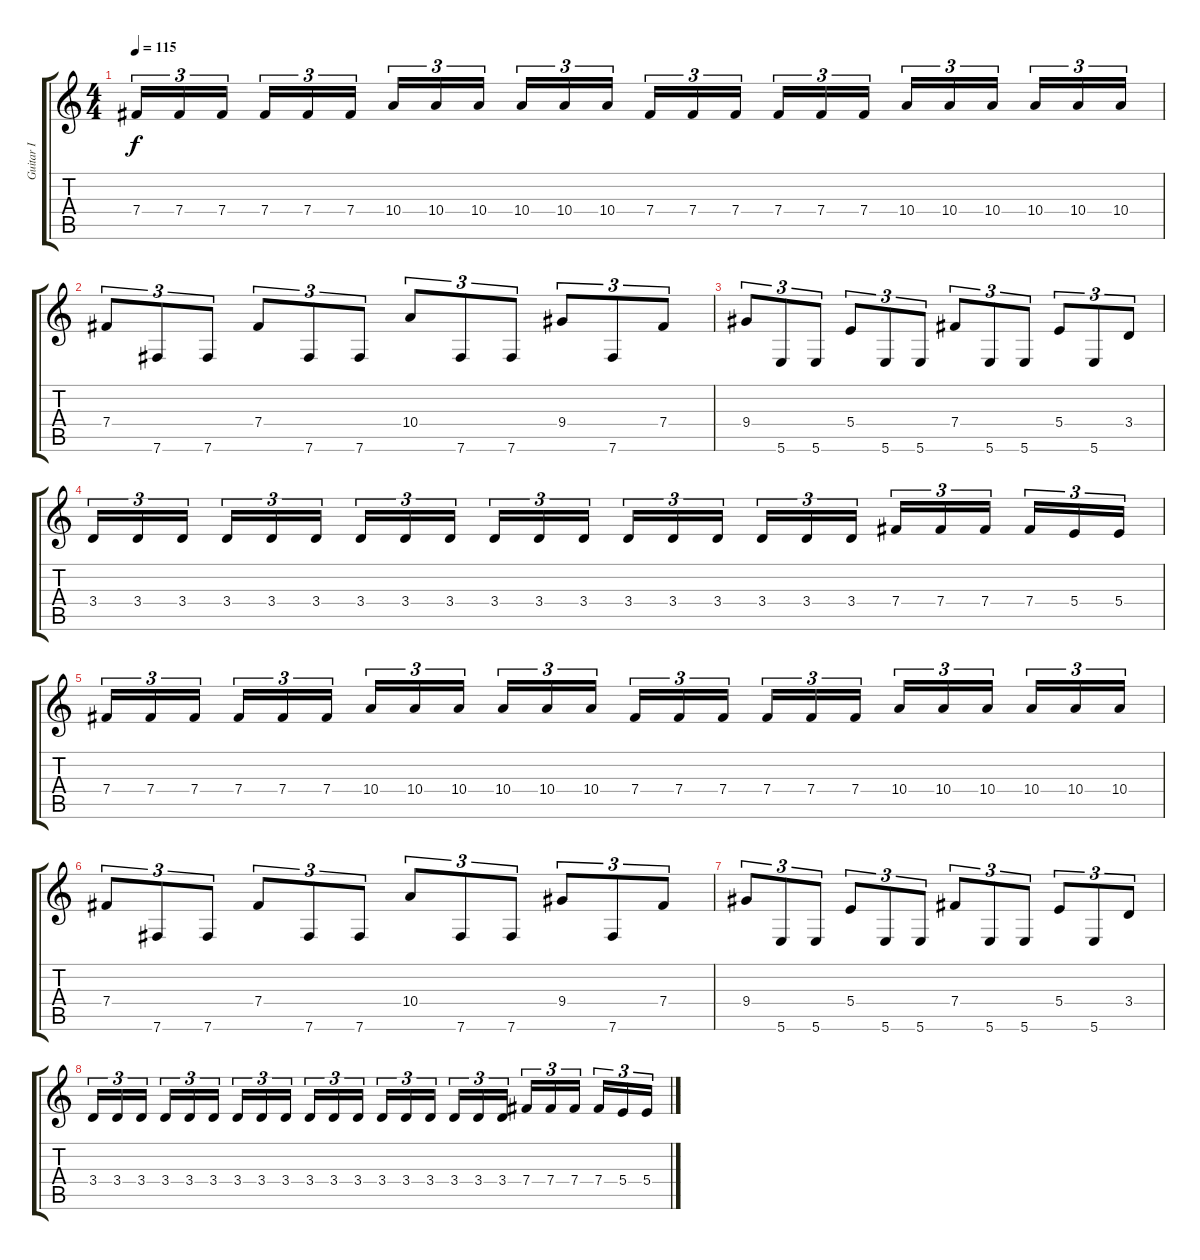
\track ("Guitar I" "Guitar I") {instrument distortionguitar}
\staff {score tabs}
\tuning (Db4 Ab3 E3 B2 Gb2 B1) {hide}
\ts (4 4)
\tempo 115
\clef g2
\ks c
7.4.16{tu (3 2) dy f} 7.4.16{tu (3 2)} 7.4.16{tu (3 2)} 7.4.16{tu (3 2)} 7.4.16{tu (3 2)} 7.4.16{tu (3 2)} 10.4.16{tu (3 2)} 10.4.16{tu (3 2)} 10.4.16{tu (3 2)} 10.4.16{tu (3 2)} 10.4.16{tu (3 2)} 10.4.16{tu (3 2)} 7.4.16{tu (3 2)} 7.4.16{tu (3 2)} 7.4.16{tu (3 2)} 7.4.16{tu (3 2)} 7.4.16{tu (3 2)} 7.4.16{tu (3 2)} 10.4.16{tu (3 2)} 10.4.16{tu (3 2)} 10.4.16{tu (3 2)} 10.4.16{tu (3 2)} 10.4.16{tu (3 2)} 10.4.16{tu (3 2)} |
7.4.8{tu (3 2) volume 14} 7.6.8{tu (3 2)} 7.6.8{tu (3 2)} 7.4.8{tu (3 2)} 7.6.8{tu (3 2)} 7.6.8{tu (3 2)} 10.4.8{tu (3 2)} 7.6.8{tu (3 2)} 7.6.8{tu (3 2)} 9.4.8{tu (3 2)} 7.6.8{tu (3 2)} 7.4.8{tu (3 2)} |
9.4.8{tu (3 2)} 5.6.8{tu (3 2)} 5.6.8{tu (3 2)} 5.4.8{tu (3 2)} 5.6.8{tu (3 2)} 5.6.8{tu (3 2)} 7.4.8{tu (3 2)} 5.6.8{tu (3 2)} 5.6.8{tu (3 2)} 5.4.8{tu (3 2)} 5.6.8{tu (3 2)} 3.4.8{tu (3 2)} |
3.4.16{tu (3 2) volume 12} 3.4.16{tu (3 2)} 3.4.16{tu (3 2)} 3.4.16{tu (3 2)} 3.4.16{tu (3 2)} 3.4.16{tu (3 2)} 3.4.16{tu (3 2)} 3.4.16{tu (3 2)} 3.4.16{tu (3 2)} 3.4.16{tu (3 2)} 3.4.16{tu (3 2)} 3.4.16{tu (3 2)} 3.4.16{tu (3 2)} 3.4.16{tu (3 2)} 3.4.16{tu (3 2)} 3.4.16{tu (3 2)} 3.4.16{tu (3 2)} 3.4.16{tu (3 2)} 7.4.16{tu (3 2)} 7.4.16{tu (3 2)} 7.4.16{tu (3 2)} 7.4.16{tu (3 2)} 5.4.16{tu (3 2)} 5.4.16{tu (3 2)} |
7.4.16{tu (3 2)} 7.4.16{tu (3 2)} 7.4.16{tu (3 2)} 7.4.16{tu (3 2)} 7.4.16{tu (3 2)} 7.4.16{tu (3 2)} 10.4.16{tu (3 2)} 10.4.16{tu (3 2)} 10.4.16{tu (3 2)} 10.4.16{tu (3 2)} 10.4.16{tu (3 2)} 10.4.16{tu (3 2)} 7.4.16{tu (3 2)} 7.4.16{tu (3 2)} 7.4.16{tu (3 2)} 7.4.16{tu (3 2)} 7.4.16{tu (3 2)} 7.4.16{tu (3 2)} 10.4.16{tu (3 2)} 10.4.16{tu (3 2)} 10.4.16{tu (3 2)} 10.4.16{tu (3 2)} 10.4.16{tu (3 2)} 10.4.16{tu (3 2)} |
7.4.8{tu (3 2) volume 10} 7.6.8{tu (3 2)} 7.6.8{tu (3 2)} 7.4.8{tu (3 2)} 7.6.8{tu (3 2)} 7.6.8{tu (3 2)} 10.4.8{tu (3 2)} 7.6.8{tu (3 2)} 7.6.8{tu (3 2)} 9.4.8{tu (3 2)} 7.6.8{tu (3 2)} 7.4.8{tu (3 2)} |
9.4.8{tu (3 2)} 5.6.8{tu (3 2)} 5.6.8{tu (3 2)} 5.4.8{tu (3 2)} 5.6.8{tu (3 2)} 5.6.8{tu (3 2)} 7.4.8{tu (3 2)} 5.6.8{tu (3 2)} 5.6.8{tu (3 2)} 5.4.8{tu (3 2)} 5.6.8{tu (3 2)} 3.4.8{tu (3 2)} |
3.4.16{tu (3 2) volume 8} 3.4.16{tu (3 2)} 3.4.16{tu (3 2)} 3.4.16{tu (3 2)} 3.4.16{tu (3 2)} 3.4.16{tu (3 2)} 3.4.16{tu (3 2)} 3.4.16{tu (3 2)} 3.4.16{tu (3 2)} 3.4.16{tu (3 2)} 3.4.16{tu (3 2)} 3.4.16{tu (3 2)} 3.4.16{tu (3 2)} 3.4.16{tu (3 2)} 3.4.16{tu (3 2)} 3.4.16{tu (3 2)} 3.4.16{tu (3 2)} 3.4.16{tu (3 2)} 7.4.16{tu (3 2)} 7.4.16{tu (3 2)} 7.4.16{tu (3 2)} 7.4.16{tu (3 2)} 5.4.16{tu (3 2)} 5.4.16{tu (3 2)}
